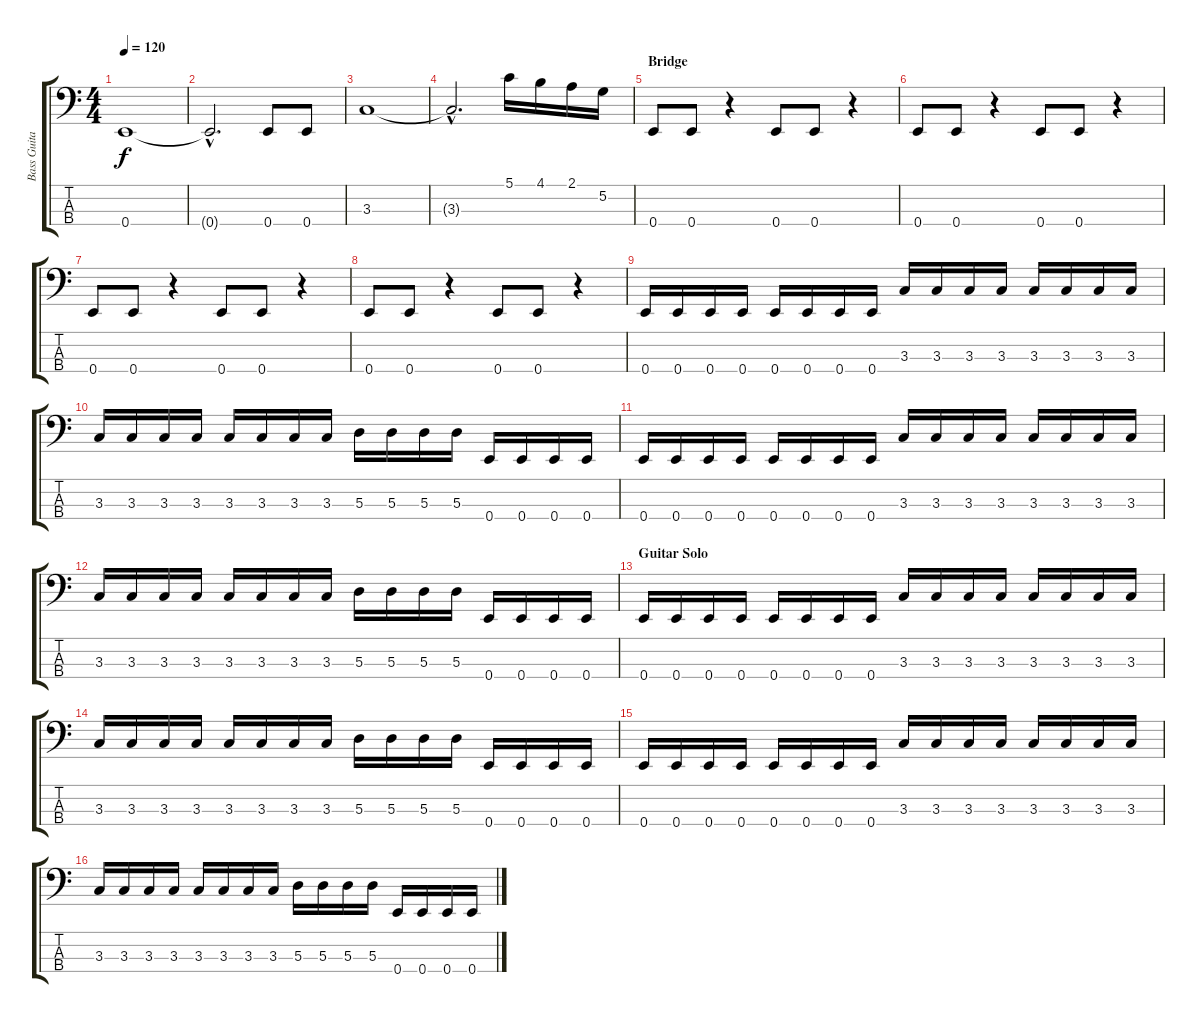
\track ("Bass Guitar" "Bass Guita") {instrument electricbassfinger}
\staff {score tabs}
\tuning (G2 D2 A1 E1) {hide}
\ts (4 4)
\tempo 120
\clef f4
\ks c
0.4.1{dy f} |
0.4{hac t}.2{d} 0.4.8 0.4.8 |
3.3.1 |
3.3{hac t}.2{d} 5.1.16 4.1.16 2.1.16 5.2.16 |
\section ("" "Bridge")
0.4.8 0.4.8 r.4 0.4.8 0.4.8 r.4 |
0.4.8 0.4.8 r.4 0.4.8 0.4.8 r.4 |
0.4.8 0.4.8 r.4 0.4.8 0.4.8 r.4 |
0.4.8 0.4.8 r.4 0.4.8 0.4.8 r.4 |
0.4.16 0.4.16 0.4.16 0.4.16 0.4.16 0.4.16 0.4.16 0.4.16 3.3.16 3.3.16 3.3.16 3.3.16 3.3.16 3.3.16 3.3.16 3.3.16 |
3.3.16 3.3.16 3.3.16 3.3.16 3.3.16 3.3.16 3.3.16 3.3.16 5.3.16 5.3.16 5.3.16 5.3.16 0.4.16 0.4.16 0.4.16 0.4.16 |
0.4.16 0.4.16 0.4.16 0.4.16 0.4.16 0.4.16 0.4.16 0.4.16 3.3.16 3.3.16 3.3.16 3.3.16 3.3.16 3.3.16 3.3.16 3.3.16 |
3.3.16 3.3.16 3.3.16 3.3.16 3.3.16 3.3.16 3.3.16 3.3.16 5.3.16 5.3.16 5.3.16 5.3.16 0.4.16 0.4.16 0.4.16 0.4.16 |
\section ("" "Guitar Solo")
0.4.16 0.4.16 0.4.16 0.4.16 0.4.16 0.4.16 0.4.16 0.4.16 3.3.16 3.3.16 3.3.16 3.3.16 3.3.16 3.3.16 3.3.16 3.3.16 |
3.3.16 3.3.16 3.3.16 3.3.16 3.3.16 3.3.16 3.3.16 3.3.16 5.3.16 5.3.16 5.3.16 5.3.16 0.4.16 0.4.16 0.4.16 0.4.16 |
0.4.16 0.4.16 0.4.16 0.4.16 0.4.16 0.4.16 0.4.16 0.4.16 3.3.16 3.3.16 3.3.16 3.3.16 3.3.16 3.3.16 3.3.16 3.3.16 |
3.3.16 3.3.16 3.3.16 3.3.16 3.3.16 3.3.16 3.3.16 3.3.16 5.3.16 5.3.16 5.3.16 5.3.16 0.4.16 0.4.16 0.4.16 0.4.16
